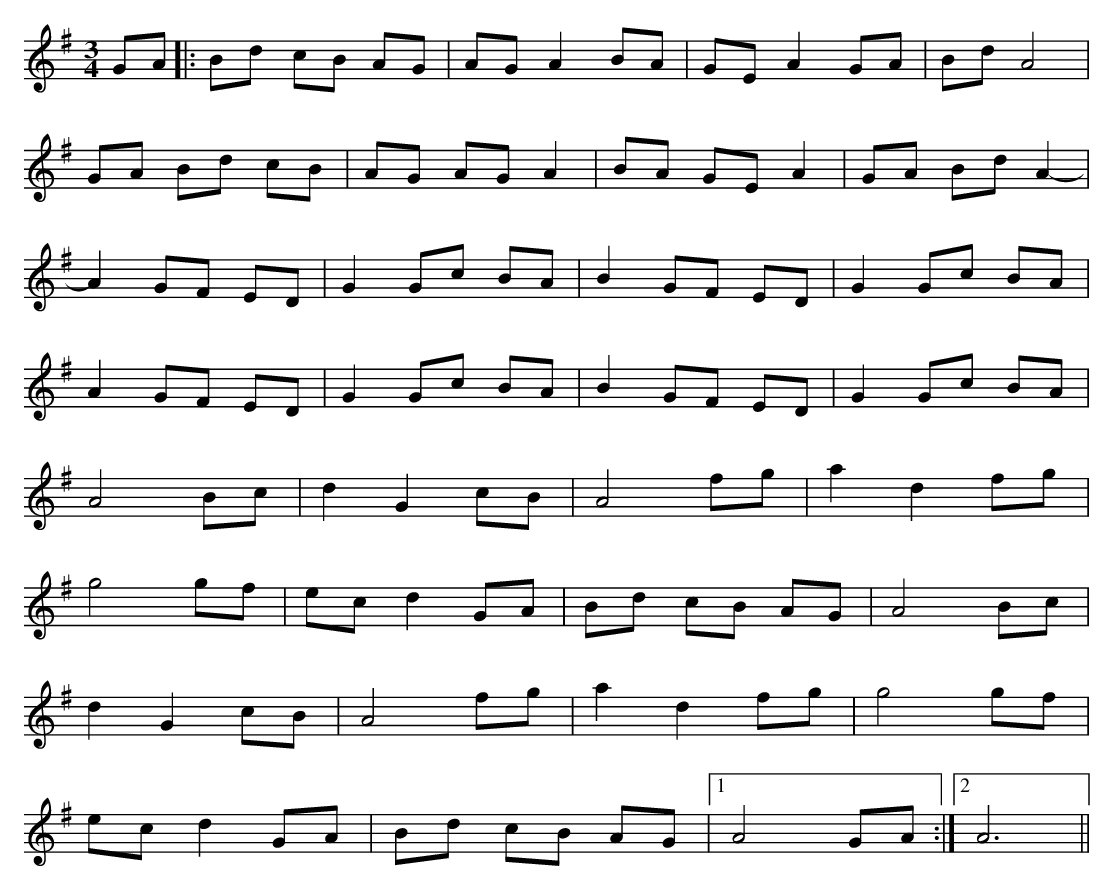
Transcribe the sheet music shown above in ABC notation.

X:1
M:3/4
K:G
GA|:Bd cB AG|AG A2 BA|GE A2 GA|Bd A4|
GA Bd cB|AG AG A2|BA GE A2|GA Bd A2-|
A2 GF ED|G2 Gc BA|B2 GF ED|G2 Gc BA|
A2 GF ED|G2 Gc BA|B2 GF ED|G2 Gc BA|
A4 Bc|d2 G2 cB|A4 fg|a2 d2 fg|
g4 gf|ec d2 GA|Bd cB AG|A4 Bc|
d2 G2 cB|A4 fg|a2 d2 fg|g4 gf|
ec d2 GA|Bd cB AG|1 A4 GA:|2 A6||
